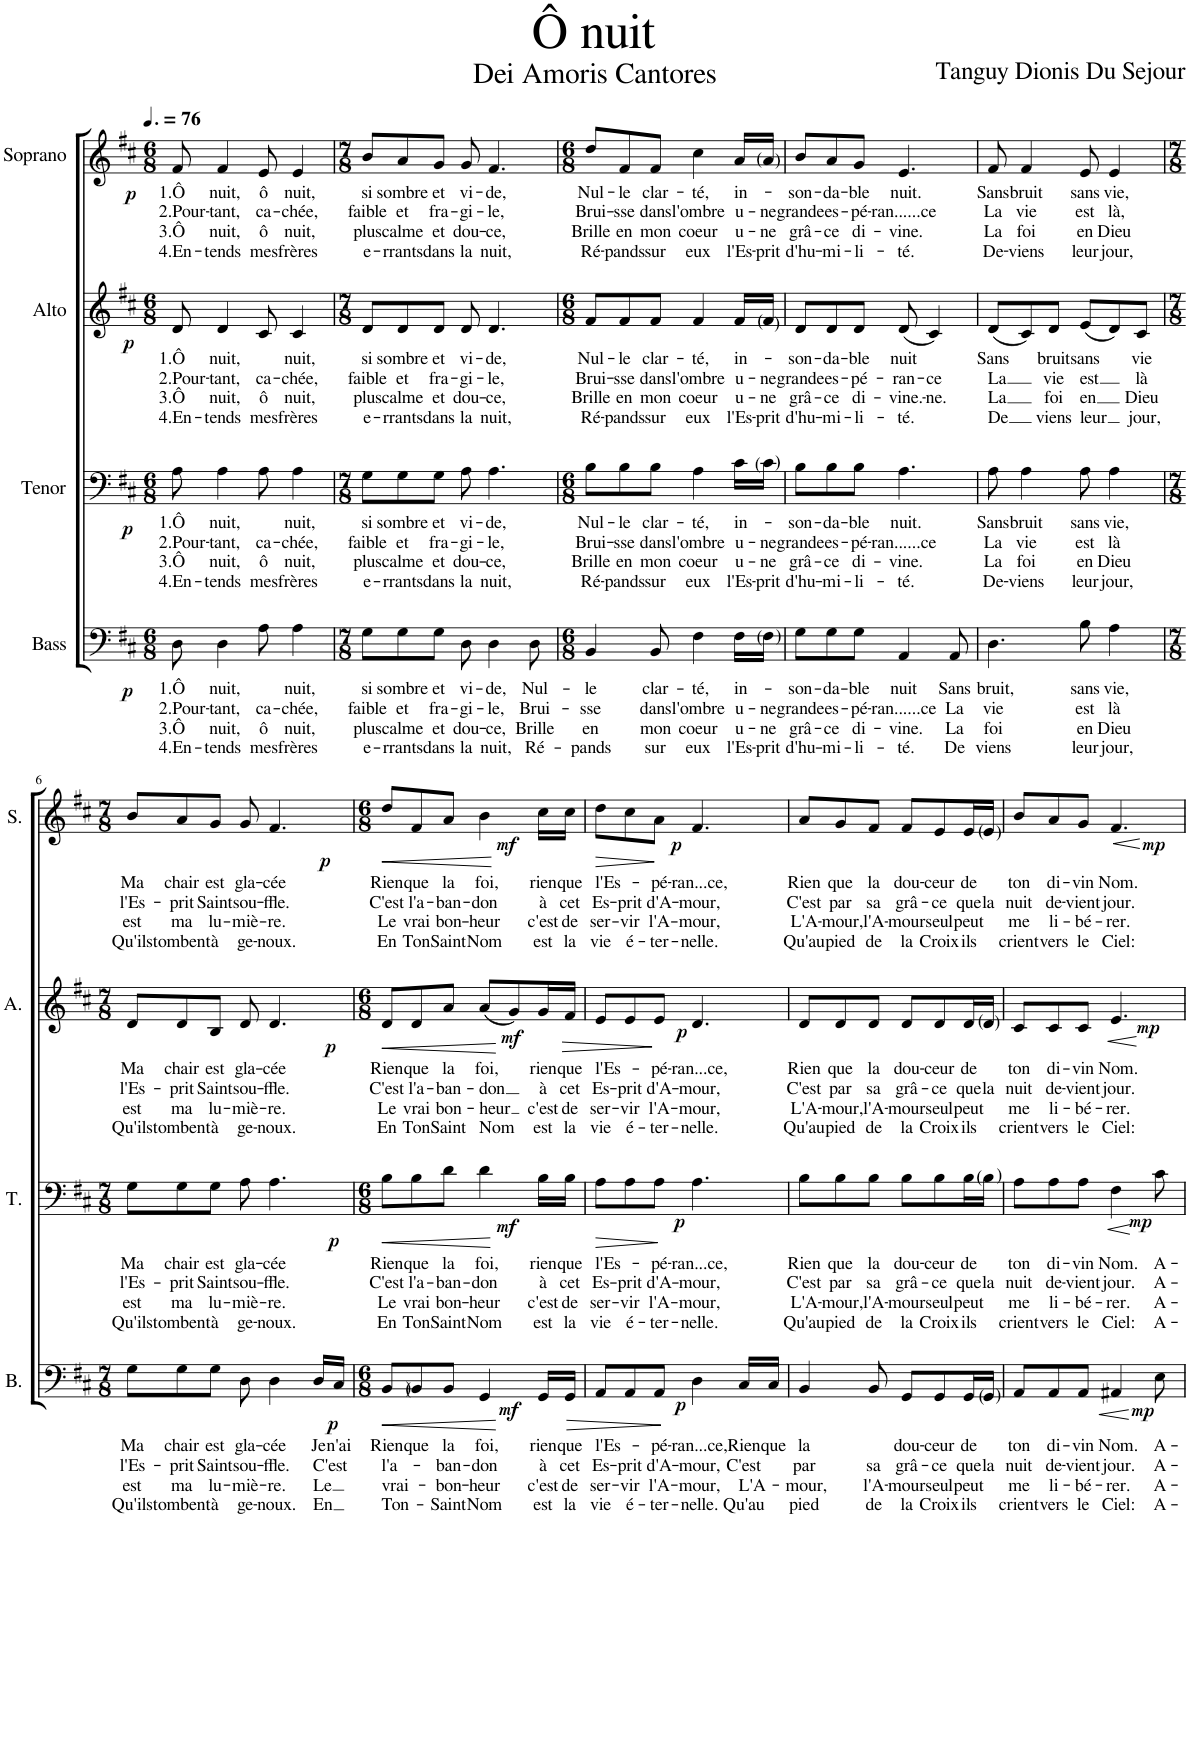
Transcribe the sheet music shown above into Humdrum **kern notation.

**kern	**text	**text	**text	**text	**dynam	**kern	**text	**text	**text	**text	**dynam	**kern	**text	**text	**text	**text	**dynam	**kern	**text	**text	**text	**text	**dynam
*part4	*part4	*part4	*part4	*part4	*part4	*part3	*part3	*part3	*part3	*part3	*part3	*part2	*part2	*part2	*part2	*part2	*part2	*part1	*part1	*part1	*part1	*part1	*part1
*staff4	*staff4	*staff4	*staff4	*staff4	*staff4	*staff3	*staff3	*staff3	*staff3	*staff3	*staff3	*staff2	*staff2	*staff2	*staff2	*staff2	*staff2	*staff1	*staff1	*staff1	*staff1	*staff1	*staff1
*I"Bass	*	*	*	*	*	*I"Tenor	*	*	*	*	*	*I"Alto	*	*	*	*	*	*I"Soprano	*	*	*	*	*
*I'B.	*	*	*	*	*	*I'T.	*	*	*	*	*	*I'A.	*	*	*	*	*	*I'S.	*	*	*	*	*
*clefF4	*	*	*	*	*	*clefF4	*	*	*	*	*	*clefG2	*	*	*	*	*	*clefG2	*	*	*	*	*
*k[f#c#]	*	*	*	*	*	*k[f#c#]	*	*	*	*	*	*k[f#c#]	*	*	*	*	*	*k[f#c#]	*	*	*	*	*
*M6/8	*	*	*	*	*	*M6/8	*	*	*	*	*	*M6/8	*	*	*	*	*	*M6/8	*	*	*	*	*
*MM114	*	*	*	*	*	*MM114	*	*	*	*	*	*MM114	*	*	*	*	*	*MM114	*	*	*	*	*
=1	=1	=1	=1	=1	=1	=1	=1	=1	=1	=1	=1	=1	=1	=1	=1	=1	=1	=1	=1	=1	=1	=1	=1
!	!LO:LY:b	!LO:LY:b	!LO:LY:b	!LO:LY:b	!LO:DY:b	!	!LO:LY:b	!LO:LY:b	!LO:LY:b	!LO:LY:b	!LO:DY:b	!	!LO:LY:b	!LO:LY:b	!LO:LY:b	!LO:LY:b	!LO:DY:b	!	!LO:LY:b	!LO:LY:b	!LO:LY:b	!LO:LY:b	!LO:DY:b
8D\	1.Ô	2.Pour-	3.Ô	4.En-	p	8A\	1.Ô	2.Pour-	3.Ô	4.En-	p	8d/	1.Ô	2.Pour-	3.Ô	4.En-	p	8f#/	1.Ô	2.Pour-	3.Ô	4.En-	p
!	!LO:LY:b	!LO:LY:b	!LO:LY:b	!LO:LY:b	!	!	!LO:LY:b	!LO:LY:b	!LO:LY:b	!LO:LY:b	!	!	!LO:LY:b	!LO:LY:b	!LO:LY:b	!LO:LY:b	!	!	!LO:LY:b	!LO:LY:b	!LO:LY:b	!LO:LY:b	!
4D\	nuit,	-tant,	nuit,	-tends	.	4A\	nuit,	-tant,	nuit,	-tends	.	4d/	nuit,	-tant,	nuit,	-tends	.	4f#/	nuit,	-tant,	nuit,	-tends	.
!	!	!LO:LY:b	!LO:LY:b	!LO:LY:b	!	!	!	!LO:LY:b	!LO:LY:b	!LO:LY:b	!	!	!	!LO:LY:b	!LO:LY:b	!LO:LY:b	!	!	!LO:LY:b	!LO:LY:b	!LO:LY:b	!LO:LY:b	!
8A\	.	ca-	ô	mes	.	8A\	.	ca-	ô	mes	.	8c#/	.	ca-	ô	mes	.	8e/	ô	ca-	ô	mes	.
!	!LO:LY:b	!LO:LY:b	!LO:LY:b	!LO:LY:b	!	!	!LO:LY:b	!LO:LY:b	!LO:LY:b	!LO:LY:b	!	!	!LO:LY:b	!LO:LY:b	!LO:LY:b	!LO:LY:b	!	!	!LO:LY:b	!LO:LY:b	!LO:LY:b	!LO:LY:b	!
4A\	nuit,	-chée,	nuit,	frères	.	4A\	nuit,	-chée,	nuit,	frères	.	4c#/	nuit,	-chée,	nuit,	frères	.	4e/	nuit,	-chée,	nuit,	frères	.
=2	=2	=2	=2	=2	=2	=2	=2	=2	=2	=2	=2	=2	=2	=2	=2	=2	=2	=2	=2	=2	=2	=2	=2
*M7/8	*	*	*	*	*	*M7/8	*	*	*	*	*	*M7/8	*	*	*	*	*	*M7/8	*	*	*	*	*
!	!LO:LY:b	!LO:LY:b	!LO:LY:b	!LO:LY:b	!	!	!LO:LY:b	!LO:LY:b	!LO:LY:b	!LO:LY:b	!	!	!LO:LY:b	!LO:LY:b	!LO:LY:b	!LO:LY:b	!	!	!LO:LY:b	!LO:LY:b	!LO:LY:b	!LO:LY:b	!
8G\L	si	faible	plus	e-	.	8G\L	si	faible	plus	e-	.	8d/L	si	faible	plus	e-	.	8b/L	si	faible	plus	e-	.
!	!LO:LY:b	!LO:LY:b	!LO:LY:b	!LO:LY:b	!	!	!LO:LY:b	!LO:LY:b	!LO:LY:b	!LO:LY:b	!	!	!LO:LY:b	!LO:LY:b	!LO:LY:b	!LO:LY:b	!	!	!LO:LY:b	!LO:LY:b	!LO:LY:b	!LO:LY:b	!
8G\	sombre	et	calme	-rrants	.	8G\	sombre	et	calme	-rrants	.	8d/	sombre	et	calme	-rrants	.	8a/	sombre	et	calme	-rrants	.
!	!LO:LY:b	!LO:LY:b	!LO:LY:b	!LO:LY:b	!	!	!LO:LY:b	!LO:LY:b	!LO:LY:b	!LO:LY:b	!	!	!LO:LY:b	!LO:LY:b	!LO:LY:b	!LO:LY:b	!	!	!LO:LY:b	!LO:LY:b	!LO:LY:b	!LO:LY:b	!
8G\J	et	fra-	et	dans	.	8G\J	et	fra-	et	dans	.	8d/J	et	fra-	et	dans	.	8g/J	et	fra-	et	dans	.
!	!LO:LY:b	!LO:LY:b	!LO:LY:b	!LO:LY:b	!	!	!LO:LY:b	!LO:LY:b	!LO:LY:b	!LO:LY:b	!	!	!LO:LY:b	!LO:LY:b	!LO:LY:b	!LO:LY:b	!	!	!LO:LY:b	!LO:LY:b	!LO:LY:b	!LO:LY:b	!
8D\	vi-	-gi-	dou-	la	.	8A\	vi-	-gi-	dou-	la	.	8d/	vi-	-gi-	dou-	la	.	8g/	vi-	-gi-	dou-	la	.
!	!LO:LY:b	!LO:LY:b	!LO:LY:b	!LO:LY:b	!	!	!LO:LY:b	!LO:LY:b	!LO:LY:b	!LO:LY:b	!	!	!LO:LY:b	!LO:LY:b	!LO:LY:b	!LO:LY:b	!	!	!LO:LY:b	!LO:LY:b	!LO:LY:b	!LO:LY:b	!
4D\	-de,	-le,	-ce,	nuit,	.	4.A\	-de,	-le,	-ce,	nuit,	.	4.d/	-de,	-le,	-ce,	nuit,	.	4.f#/	-de,	-le,	-ce,	nuit,	.
!	!LO:LY:b	!LO:LY:b	!LO:LY:b	!LO:LY:b	!	!	!	!	!	!	!	!	!	!	!	!	!	!	!	!	!	!	!
8D\	Nul-	Brui-	Brille	Ré-	.	.	.	.	.	.	.	.	.	.	.	.	.	.	.	.	.	.	.
=3	=3	=3	=3	=3	=3	=3	=3	=3	=3	=3	=3	=3	=3	=3	=3	=3	=3	=3	=3	=3	=3	=3	=3
*M6/8	*	*	*	*	*	*M6/8	*	*	*	*	*	*M6/8	*	*	*	*	*	*M6/8	*	*	*	*	*
!	!LO:LY:b	!LO:LY:b	!LO:LY:b	!LO:LY:b	!	!	!LO:LY:b	!LO:LY:b	!LO:LY:b	!LO:LY:b	!	!	!LO:LY:b	!LO:LY:b	!LO:LY:b	!LO:LY:b	!	!	!LO:LY:b	!LO:LY:b	!LO:LY:b	!LO:LY:b	!
4BB/	-le	-sse	en	-pands	.	8B\L	Nul-	Brui-	Brille	Ré-	.	8f#/L	Nul-	Brui-	Brille	Ré-	.	8dd/L	Nul-	Brui-	Brille	Ré-	.
!	!	!	!	!	!	!	!LO:LY:b	!LO:LY:b	!LO:LY:b	!LO:LY:b	!	!	!LO:LY:b	!LO:LY:b	!LO:LY:b	!LO:LY:b	!	!	!LO:LY:b	!LO:LY:b	!LO:LY:b	!LO:LY:b	!
.	.	.	.	.	.	8B\	-le	-sse	en	-pands	.	8f#/	-le	-sse	en	-pands	.	8f#/	-le	-sse	en	-pands	.
!	!LO:LY:b	!LO:LY:b	!LO:LY:b	!LO:LY:b	!	!	!LO:LY:b	!LO:LY:b	!LO:LY:b	!LO:LY:b	!	!	!LO:LY:b	!LO:LY:b	!LO:LY:b	!LO:LY:b	!	!	!LO:LY:b	!LO:LY:b	!LO:LY:b	!LO:LY:b	!
8BB/	clar-	dans	mon	sur	.	8B\J	clar-	dans	mon	sur	.	8f#/J	clar-	dans	mon	sur	.	8f#/J	clar-	dans	mon	sur	.
!	!LO:LY:b	!LO:LY:b	!LO:LY:b	!LO:LY:b	!	!	!LO:LY:b	!LO:LY:b	!LO:LY:b	!LO:LY:b	!	!	!LO:LY:b	!LO:LY:b	!LO:LY:b	!LO:LY:b	!	!	!LO:LY:b	!LO:LY:b	!LO:LY:b	!LO:LY:b	!
4F#\	-té,	l'ombre	coeur	eux	.	4A\	-té,	l'ombre	coeur	eux	.	4f#/	-té,	l'ombre	coeur	eux	.	4cc#\	-té,	l'ombre	coeur	eux	.
!	!LO:LY:b	!LO:LY:b	!LO:LY:b	!LO:LY:b	!	!	!LO:LY:b	!LO:LY:b	!LO:LY:b	!LO:LY:b	!	!	!LO:LY:b	!LO:LY:b	!LO:LY:b	!LO:LY:b	!	!	!LO:LY:b	!LO:LY:b	!LO:LY:b	!LO:LY:b	!
16F#\LL	in-	u-	u-	l'Es-	.	16c#\LL	in-	u-	u-	l'Es-	.	16f#/LL	in-	u-	u-	l'Es-	.	16a/LL	in-	u-	u-	l'Es-	.
!	!	!LO:LY:b	!LO:LY:b	!LO:LY:b	!	!	!	!LO:LY:b	!LO:LY:b	!LO:LY:b	!	!	!	!LO:LY:b	!LO:LY:b	!LO:LY:b	!	!	!	!LO:LY:b	!LO:LY:b	!LO:LY:b	!
16F#\JJ	.	-ne	-ne	-prit	.	16c#\JJ	.	-ne	-ne	-prit	.	16f#/JJ	.	-ne	-ne	-prit	.	16a/JJ	.	-ne	-ne	-prit	.
=4	=4	=4	=4	=4	=4	=4	=4	=4	=4	=4	=4	=4	=4	=4	=4	=4	=4	=4	=4	=4	=4	=4	=4
!	!LO:LY:b	!LO:LY:b	!LO:LY:b	!LO:LY:b	!	!	!LO:LY:b	!LO:LY:b	!LO:LY:b	!LO:LY:b	!	!	!LO:LY:b	!LO:LY:b	!LO:LY:b	!LO:LY:b	!	!	!LO:LY:b	!LO:LY:b	!LO:LY:b	!LO:LY:b	!
8G\L	-son-	grande	grâ-	d'hu-	.	8B\L	-son-	grande	grâ-	d'hu-	.	8d/L	-son-	grande	grâ-	d'hu-	.	8b/L	-son-	grande	grâ-	d'hu-	.
!	!LO:LY:b	!LO:LY:b	!LO:LY:b	!LO:LY:b	!	!	!LO:LY:b	!LO:LY:b	!LO:LY:b	!LO:LY:b	!	!	!LO:LY:b	!LO:LY:b	!LO:LY:b	!LO:LY:b	!	!	!LO:LY:b	!LO:LY:b	!LO:LY:b	!LO:LY:b	!
8G\	-da-	es-	-ce	-mi-	.	8B\	-da-	es-	-ce	-mi-	.	8d/	-da-	es-	-ce	-mi-	.	8a/	-da-	es-	-ce	-mi-	.
!	!LO:LY:b	!LO:LY:b	!LO:LY:b	!LO:LY:b	!	!	!LO:LY:b	!LO:LY:b	!LO:LY:b	!LO:LY:b	!	!	!LO:LY:b	!LO:LY:b	!LO:LY:b	!LO:LY:b	!	!	!LO:LY:b	!LO:LY:b	!LO:LY:b	!LO:LY:b	!
8G\J	-ble	-pé-	di-	-li-	.	8B\J	-ble	-pé-	di-	-li-	.	8d/J	-ble	-pé-	di-	-li-	.	8g/J	-ble	-pé-	di-	-li-	.
!	!LO:LY:b	!LO:LY:b	!LO:LY:b	!LO:LY:b	!	!	!LO:LY:b	!LO:LY:b	!LO:LY:b	!LO:LY:b	!	!	!LO:LY:b	!LO:LY:b	!LO:LY:b	!LO:LY:b	!	!	!LO:LY:b	!LO:LY:b	!LO:LY:b	!LO:LY:b	!
4AA/	nuit	-ran......ce	-vine.	-té.	.	4.A\	nuit.	-ran......ce	-vine.	-té.	.	(8d/	nuit	-ran-	-vine.-	-té.	.	4.e/	nuit.	-ran......ce	-vine.	-té.	.
!	!	!	!	!	!	!	!	!	!	!	!	!	!	!LO:LY:b	!LO:LY:b	!	!	!	!	!	!	!	!
.	.	.	.	.	.	.	.	.	.	.	.	4c#/)	.	-ce	-ne.	.	.	.	.	.	.	.	.
!	!LO:LY:b	!LO:LY:b	!LO:LY:b	!LO:LY:b	!	!	!	!	!	!	!	!	!	!	!	!	!	!	!	!	!	!	!
8AA/	Sans	La	La	De	.	.	.	.	.	.	.	.	.	.	.	.	.	.	.	.	.	.	.
=5	=5	=5	=5	=5	=5	=5	=5	=5	=5	=5	=5	=5	=5	=5	=5	=5	=5	=5	=5	=5	=5	=5	=5
!	!LO:LY:b	!LO:LY:b	!LO:LY:b	!LO:LY:b	!	!	!LO:LY:b	!LO:LY:b	!LO:LY:b	!LO:LY:b	!	!	!LO:LY:b	!LO:LY:b	!LO:LY:b	!LO:LY:b	!	!	!LO:LY:b	!LO:LY:b	!LO:LY:b	!LO:LY:b	!
4.D\	bruit,	vie	foi	-viens	.	8A\	Sans	La	La	De-	.	(8d/L	Sans	-La	La	De	.	8f#/	Sans	La	La	De-	.
!	!	!	!	!	!	!	!LO:LY:b	!LO:LY:b	!LO:LY:b	!LO:LY:b	!	!	!	!	!	!	!	!	!LO:LY:b	!LO:LY:b	!LO:LY:b	!LO:LY:b	!
.	.	.	.	.	.	4A\	bruit	vie	foi	-viens	.	8c#/)	.	.	.	.	.	4f#/	bruit	vie	foi	-viens	.
!	!	!	!	!	!	!	!	!	!	!	!	!	!LO:LY:b	!LO:LY:b	!LO:LY:b	!LO:LY:b	!	!	!	!	!	!	!
.	.	.	.	.	.	.	.	.	.	.	.	8d/J	bruit	vie	foi	viens	.	.	.	.	.	.	.
!	!LO:LY:b	!LO:LY:b	!LO:LY:b	!LO:LY:b	!	!	!LO:LY:b	!LO:LY:b	!LO:LY:b	!LO:LY:b	!	!	!LO:LY:b	!LO:LY:b	!LO:LY:b	!LO:LY:b	!	!	!LO:LY:b	!LO:LY:b	!LO:LY:b	!LO:LY:b	!
8B\	sans	est	en	leur	.	8A\	sans	est	en	leur	.	(8e/L	sans	est	en	leur	.	8e/	sans	est	en	leur	.
!	!LO:LY:b	!LO:LY:b	!LO:LY:b	!LO:LY:b	!	!	!LO:LY:b	!LO:LY:b	!LO:LY:b	!LO:LY:b	!	!	!	!	!	!	!	!	!LO:LY:b	!LO:LY:b	!LO:LY:b	!LO:LY:b	!
4A\	vie,	là	Dieu	jour,	.	4A\	vie,	là	Dieu	jour,	.	8d/)	.	.	.	.	.	4e/	vie,	là,	Dieu	jour,	.
!	!	!	!	!	!	!	!	!	!	!	!	!	!LO:LY:b	!LO:LY:b	!LO:LY:b	!LO:LY:b	!	!	!	!	!	!	!
.	.	.	.	.	.	.	.	.	.	.	.	8c#/J	vie	là	Dieu	jour,	.	.	.	.	.	.	.
!!LO:LB:g=z
=6	=6	=6	=6	=6	=6	=6	=6	=6	=6	=6	=6	=6	=6	=6	=6	=6	=6	=6	=6	=6	=6	=6	=6
*M7/8	*	*	*	*	*	*M7/8	*	*	*	*	*	*M7/8	*	*	*	*	*	*M7/8	*	*	*	*	*
!	!LO:LY:b	!LO:LY:b	!LO:LY:b	!LO:LY:b	!	!	!LO:LY:b	!LO:LY:b	!LO:LY:b	!LO:LY:b	!	!	!LO:LY:b	!LO:LY:b	!LO:LY:b	!LO:LY:b	!	!	!LO:LY:b	!LO:LY:b	!LO:LY:b	!LO:LY:b	!
8G\L	Ma	l'Es-	est	Qu'ils	.	8G\L	Ma	l'Es-	est	Qu'ils	.	8d/L	Ma	l'Es-	est	Qu'ils	.	8b/L	Ma	l'Es-	est	Qu'ils	.
!	!LO:LY:b	!LO:LY:b	!LO:LY:b	!LO:LY:b	!	!	!LO:LY:b	!LO:LY:b	!LO:LY:b	!LO:LY:b	!	!	!LO:LY:b	!LO:LY:b	!LO:LY:b	!LO:LY:b	!	!	!LO:LY:b	!LO:LY:b	!LO:LY:b	!LO:LY:b	!
8G\	chair	-prit	ma	tombent	.	8G\	chair	-prit	ma	tombent	.	8d/	chair	-prit	ma	tombent	.	8a/	chair	-prit	ma	tombent	.
!	!LO:LY:b	!LO:LY:b	!LO:LY:b	!LO:LY:b	!	!	!LO:LY:b	!LO:LY:b	!LO:LY:b	!LO:LY:b	!	!	!LO:LY:b	!LO:LY:b	!LO:LY:b	!LO:LY:b	!	!	!LO:LY:b	!LO:LY:b	!LO:LY:b	!LO:LY:b	!
8G\J	est	Saint	lu-	à	.	8G\J	est	Saint	lu-	à	.	8B/J	est	Saint	lu-	à	.	8g/J	est	Saint	lu-	à	.
!	!LO:LY:b	!LO:LY:b	!LO:LY:b	!LO:LY:b	!	!	!LO:LY:b	!LO:LY:b	!LO:LY:b	!LO:LY:b	!	!	!LO:LY:b	!LO:LY:b	!LO:LY:b	!LO:LY:b	!	!	!LO:LY:b	!LO:LY:b	!LO:LY:b	!LO:LY:b	!
8D\	gla-	sou-	-miè-	ge-	.	8A\	gla-	sou-	-miè-	ge-	.	8d/	gla-	sou-	-miè-	ge-	.	8g/	gla-	sou-	-miè-	ge-	.
!	!LO:LY:b	!LO:LY:b	!LO:LY:b	!LO:LY:b	!	!	!LO:LY:b	!LO:LY:b	!LO:LY:b	!LO:LY:b	!	!	!LO:LY:b	!LO:LY:b	!LO:LY:b	!LO:LY:b	!	!	!LO:LY:b	!LO:LY:b	!LO:LY:b	!LO:LY:b	!
4D\	-cée	-ffle.	-re.	-noux.	.	4.A\	-cée	-ffle.	-re.	-noux.	.	4.d/	-cée	-ffle.	-re.	-noux.	.	4.f#/	-cée	-ffle.	-re.	-noux.	.
!	!LO:LY:b	!LO:LY:b	!LO:LY:b	!LO:LY:b	!	!	!	!	!	!	!	!	!	!	!	!	!	!	!	!	!	!	!
16D/LL	Je	C'est	Le	En	.	.	.	.	.	.	.	.	.	.	.	.	.	.	.	.	.	.	.
!	!LO:LY:b	!	!	!	!	!	!	!	!	!	!	!	!	!	!	!	!	!	!	!	!	!	!
16C#/JJ	n'ai	.	.	.	.	.	.	.	.	.	.	.	.	.	.	.	.	.	.	.	.	.	.
=7	=7	=7	=7	=7	=7	=7	=7	=7	=7	=7	=7	=7	=7	=7	=7	=7	=7	=7	=7	=7	=7	=7	=7
*M6/8	*	*	*	*	*	*M6/8	*	*	*	*	*	*M6/8	*	*	*	*	*	*M6/8	*	*	*	*	*
!	!LO:LY:b	!LO:LY:b	!LO:LY:b	!LO:LY:b	!LO:HP:b	!	!LO:LY:b	!LO:LY:b	!LO:LY:b	!LO:LY:b	!LO:HP:b	!	!LO:LY:b	!LO:LY:b	!LO:LY:b	!LO:LY:b	!LO:HP:b	!	!LO:LY:b	!LO:LY:b	!LO:LY:b	!LO:LY:b	!LO:HP:b
!	!	!	!	!	!LO:DY:n=1:b	!	!	!	!	!	!LO:DY:n=1:b	!	!	!	!	!	!LO:DY:n=1:b	!	!	!	!	!	!LO:DY:n=1:b
8BB/L	Rien	l'a-	vrai-	Ton-	< p	8B\L	Rien	C'est	Le	En	< p	8d/L	Rien	C'est	Le	En	< p	8dd/L	Rien	C'est	Le	En	< p
!	!LO:LY:b	!	!	!	!	!	!LO:LY:b	!LO:LY:b	!LO:LY:b	!LO:LY:b	!	!	!LO:LY:b	!LO:LY:b	!LO:LY:b	!LO:LY:b	!	!	!LO:LY:b	!LO:LY:b	!LO:LY:b	!LO:LY:b	!
8BB/	que	.	.	.	.	8B\	que	l'a-	vrai	Ton	.	8d/	que	l'a-	vrai	Ton	.	8f#/	que	l'a-	vrai	Ton	.
!	!LO:LY:b	!LO:LY:b	!LO:LY:b	!LO:LY:b	!	!	!LO:LY:b	!LO:LY:b	!LO:LY:b	!LO:LY:b	!	!	!LO:LY:b	!LO:LY:b	!LO:LY:b	!LO:LY:b	!	!	!LO:LY:b	!LO:LY:b	!LO:LY:b	!LO:LY:b	!
8BB/J	la	-ban-	bon-	Saint	.	8d\J	la	-ban-	bon-	Saint	.	8a/J	la	-ban-	bon-	Saint	.	8a/J	la	-ban-	bon-	Saint	.
!	!LO:LY:b	!LO:LY:b	!LO:LY:b	!LO:LY:b	!	!	!LO:LY:b	!LO:LY:b	!LO:LY:b	!LO:LY:b	!	!	!LO:LY:b	!LO:LY:b	!LO:LY:b	!LO:LY:b	!	!	!LO:LY:b	!LO:LY:b	!LO:LY:b	!LO:LY:b	!
4GG/	foi,	-don	-heur	Nom	.	4d\	foi,	-don	-heur	Nom	.	(8a/L	foi,	-don	-heur	Nom	.	4b\	foi,	-don	-heur	Nom	.
.	.	.	.	.	.	.	.	.	.	.	.	8g/)	.	.	.	.	.	.	.	.	.	.	.
!	!LO:LY:b	!LO:LY:b	!LO:LY:b	!LO:LY:b	!LO:DY:n=2:b	!	!LO:LY:b	!LO:LY:b	!LO:LY:b	!LO:LY:b	!LO:DY:n=2:b	!	!LO:LY:b	!LO:LY:b	!LO:LY:b	!LO:LY:b	!LO:DY:n=2:b	!	!LO:LY:b	!LO:LY:b	!LO:LY:b	!LO:LY:b	!LO:DY:n=2:b
16GG/LL	rien	à	c'est	est	mf	16B\LL	rien	à	c'est	est	mf	16g/L	rien	à	c'est	est	mf	16cc#\LL	rien	à	c'est	est	mf
!	!LO:LY:b	!LO:LY:b	!LO:LY:b	!LO:LY:b	!	!	!LO:LY:b	!LO:LY:b	!LO:LY:b	!LO:LY:b	!	!	!LO:LY:b	!LO:LY:b	!LO:LY:b	!LO:LY:b	!	!	!LO:LY:b	!LO:LY:b	!LO:LY:b	!LO:LY:b	!
16GG/JJ	que	cet	de	la	.	16B\JJ	que	cet	de	la	.	16f#/JJ	que	cet	de	la	.	16cc#\JJ	que	cet	de	la	.
.	.	.	.	.	[	.	.	.	.	.	[	.	.	.	.	.	[	.	.	.	.	.	[
=8	=8	=8	=8	=8	=8	=8	=8	=8	=8	=8	=8	=8	=8	=8	=8	=8	=8	=8	=8	=8	=8	=8	=8
!	!LO:LY:b	!LO:LY:b	!LO:LY:b	!LO:LY:b	!	!	!LO:LY:b	!LO:LY:b	!LO:LY:b	!LO:LY:b	!LO:HP:b	!	!LO:LY:b	!LO:LY:b	!LO:LY:b	!LO:LY:b	!	!	!LO:LY:b	!LO:LY:b	!LO:LY:b	!LO:LY:b	!LO:HP:b
8AA/L	l'Es-	Es-	ser-	vie	.	8A\L	l'Es-	Es-	ser-	vie	>	8e/L	l'Es-	Es-	ser-	vie	.	8dd\L	l'Es-	Es-	ser-	vie	>
!	!	!LO:LY:b	!LO:LY:b	!LO:LY:b	!LO:HP:b	!	!	!LO:LY:b	!LO:LY:b	!LO:LY:b	!	!	!	!LO:LY:b	!LO:LY:b	!LO:LY:b	!LO:HP:b	!	!	!LO:LY:b	!LO:LY:b	!LO:LY:b	!
8AA/	.	-prit	-vir	é-	>	8A\	.	-prit	-vir	é-	.	8e/	.	-prit	-vir	é-	>	8cc#\	.	-prit	-vir	é-	.
!	!LO:LY:b	!LO:LY:b	!LO:LY:b	!LO:LY:b	!	!	!LO:LY:b	!LO:LY:b	!LO:LY:b	!LO:LY:b	!	!	!LO:LY:b	!LO:LY:b	!LO:LY:b	!LO:LY:b	!	!	!LO:LY:b	!LO:LY:b	!LO:LY:b	!LO:LY:b	!
8AA/J	-pé-	d'A-	l'A-	-ter-	.	8A\J	-pé-	d'A-	l'A-	-ter-	.	8e/J	-pé-	d'A-	l'A-	-ter-	.	8a\J	-pé-	d'A-	l'A-	-ter-	.
!	!LO:LY:b	!LO:LY:b	!LO:LY:b	!LO:LY:b	!LO:DY:b	!	!LO:LY:b	!LO:LY:b	!LO:LY:b	!LO:LY:b	!LO:DY:b	!	!LO:LY:b	!LO:LY:b	!LO:LY:b	!LO:LY:b	!LO:DY:b	!	!LO:LY:b	!LO:LY:b	!LO:LY:b	!LO:LY:b	!LO:DY:b
4D\	-ran...ce,	-mour,	-mour,	-nelle.	p	4.A\	-ran...ce,	-mour,	-mour,	-nelle.	p	4.d/	-ran...ce,	-mour,	-mour,	-nelle.	p	4.f#/	-ran...ce,	-mour,	-mour,	-nelle.	p
!	!LO:LY:b	!LO:LY:b	!LO:LY:b	!LO:LY:b	!	!	!	!	!	!	!	!	!	!	!	!	!	!	!	!	!	!	!
16C#/LL	Rien	C'est	L'A-	Qu'au	.	.	.	.	.	.	.	.	.	.	.	.	.	.	.	.	.	.	.
!	!LO:LY:b	!	!	!	!	!	!	!	!	!	!	!	!	!	!	!	!	!	!	!	!	!	!
16C#/JJ	que	.	.	.	.	.	.	.	.	.	.	.	.	.	.	.	.	.	.	.	.	.	.
.	.	.	.	.	]	.	.	.	.	.	]	.	.	.	.	.	]	.	.	.	.	.	]
=9	=9	=9	=9	=9	=9	=9	=9	=9	=9	=9	=9	=9	=9	=9	=9	=9	=9	=9	=9	=9	=9	=9	=9
!	!LO:LY:b	!LO:LY:b	!LO:LY:b	!LO:LY:b	!	!	!LO:LY:b	!LO:LY:b	!LO:LY:b	!LO:LY:b	!	!	!LO:LY:b	!LO:LY:b	!LO:LY:b	!LO:LY:b	!	!	!LO:LY:b	!LO:LY:b	!LO:LY:b	!LO:LY:b	!
4BB/	la	par	-mour,	pied	.	8B\L	Rien	C'est	L'A-	Qu'au	.	8d/L	Rien	C'est	L'A-	Qu'au	.	8a/L	Rien	C'est	L'A-	Qu'au	.
!	!	!	!	!	!	!	!LO:LY:b	!LO:LY:b	!LO:LY:b	!LO:LY:b	!	!	!LO:LY:b	!LO:LY:b	!LO:LY:b	!LO:LY:b	!	!	!LO:LY:b	!LO:LY:b	!LO:LY:b	!LO:LY:b	!
.	.	.	.	.	.	8B\	que	par	-mour,	pied	.	8d/	que	par	-mour,	pied	.	8g/	que	par	-mour,	pied	.
!	!	!LO:LY:b	!LO:LY:b	!LO:LY:b	!	!	!LO:LY:b	!LO:LY:b	!LO:LY:b	!LO:LY:b	!	!	!LO:LY:b	!LO:LY:b	!LO:LY:b	!LO:LY:b	!	!	!LO:LY:b	!LO:LY:b	!LO:LY:b	!LO:LY:b	!
8BB/	.	sa	l'A-	de	.	8B\J	la	sa	l'A-	de	.	8d/J	la	sa	l'A-	de	.	8f#/J	la	sa	l'A-	de	.
!	!LO:LY:b	!LO:LY:b	!LO:LY:b	!LO:LY:b	!	!	!LO:LY:b	!LO:LY:b	!LO:LY:b	!LO:LY:b	!	!	!LO:LY:b	!LO:LY:b	!LO:LY:b	!LO:LY:b	!	!	!LO:LY:b	!LO:LY:b	!LO:LY:b	!LO:LY:b	!
8GG/L	dou-	grâ-	-mour	la	.	8B\L	dou-	grâ-	-mour	la	.	8d/L	dou-	grâ-	-mour	la	.	8f#/L	dou-	grâ-	-mour	la	.
!	!LO:LY:b	!LO:LY:b	!LO:LY:b	!LO:LY:b	!	!	!LO:LY:b	!LO:LY:b	!LO:LY:b	!LO:LY:b	!	!	!LO:LY:b	!LO:LY:b	!LO:LY:b	!LO:LY:b	!	!	!LO:LY:b	!LO:LY:b	!LO:LY:b	!LO:LY:b	!
8GG/	-ceur	-ce	seul	Croix	.	8B\	-ceur	-ce	seul	Croix	.	8d/	-ceur	-ce	seul	Croix	.	8e/	-ceur	-ce	seul	Croix	.
!	!LO:LY:b	!LO:LY:b	!LO:LY:b	!LO:LY:b	!	!	!LO:LY:b	!LO:LY:b	!LO:LY:b	!LO:LY:b	!	!	!LO:LY:b	!LO:LY:b	!LO:LY:b	!LO:LY:b	!	!	!LO:LY:b	!LO:LY:b	!LO:LY:b	!LO:LY:b	!
16GG/L	de	que	peut	ils	.	16B\L	de	que	peut	ils	.	16d/L	de	que	peut	ils	.	16e/L	de	que	peut	ils	.
!	!	!LO:LY:b	!	!	!	!	!	!LO:LY:b	!	!	!	!	!	!LO:LY:b	!	!	!	!	!	!LO:LY:b	!	!	!
16GG/JJ	.	la	.	.	.	16B\JJ	.	la	.	.	.	16d/JJ	.	la	.	.	.	16e/JJ	.	la	.	.	.
=10	=10	=10	=10	=10	=10	=10	=10	=10	=10	=10	=10	=10	=10	=10	=10	=10	=10	=10	=10	=10	=10	=10	=10
!	!LO:LY:b	!LO:LY:b	!LO:LY:b	!LO:LY:b	!	!	!LO:LY:b	!LO:LY:b	!LO:LY:b	!LO:LY:b	!	!	!LO:LY:b	!LO:LY:b	!LO:LY:b	!LO:LY:b	!	!	!LO:LY:b	!LO:LY:b	!LO:LY:b	!LO:LY:b	!
8AA/L	ton	nuit	me	crient	.	8A\L	ton	nuit	me	crient	.	8c#/L	ton	nuit	me	crient	.	8b/L	ton	nuit	me	crient	.
!	!LO:LY:b	!LO:LY:b	!LO:LY:b	!LO:LY:b	!	!	!LO:LY:b	!LO:LY:b	!LO:LY:b	!LO:LY:b	!	!	!LO:LY:b	!LO:LY:b	!LO:LY:b	!LO:LY:b	!	!	!LO:LY:b	!LO:LY:b	!LO:LY:b	!LO:LY:b	!
8AA/	di-	de-	li-	vers	.	8A\	di-	de-	li-	vers	.	8c#/	di-	de-	li-	vers	.	8a/	di-	de-	li-	vers	.
!	!LO:LY:b	!LO:LY:b	!LO:LY:b	!LO:LY:b	!LO:HP:b	!	!LO:LY:b	!LO:LY:b	!LO:LY:b	!LO:LY:b	!LO:HP:b	!	!LO:LY:b	!LO:LY:b	!LO:LY:b	!LO:LY:b	!LO:HP:b	!	!LO:LY:b	!LO:LY:b	!LO:LY:b	!LO:LY:b	!LO:HP:b
8AA/J	-vin	-vient	-bé-	le	<	8A\J	-vin	-vient	-bé-	le	<	8c#/J	-vin	-vient	-bé-	le	<	8g/J	-vin	-vient	-bé-	le	<
!	!LO:LY:b	!LO:LY:b	!LO:LY:b	!LO:LY:b	!LO:DY:b	!	!LO:LY:b	!LO:LY:b	!LO:LY:b	!LO:LY:b	!LO:DY:b	!	!LO:LY:b	!LO:LY:b	!LO:LY:b	!LO:LY:b	!LO:DY:b	!	!LO:LY:b	!LO:LY:b	!LO:LY:b	!LO:LY:b	!LO:DY:b
4AA#X/	Nom.	jour.	-rer.	Ciel:	mp	4F#\	Nom.	jour.	-rer.	Ciel:	mp	4.e/	Nom.	jour.	-rer.	Ciel:	mp	4.f#/	Nom.	jour.	-rer.	Ciel:	mp
!	!LO:LY:b	!LO:LY:b	!LO:LY:b	!LO:LY:b	!	!	!LO:LY:b	!LO:LY:b	!LO:LY:b	!LO:LY:b	!	!	!	!	!	!	!	!	!	!	!	!	!
8E\	A-	A-	A-	A-	.	8c#\	A-	A-	A-	A-	.	.	.	.	.	.	.	.	.	.	.	.	.
.	.	.	.	.	[	.	.	.	.	.	[	.	.	.	.	.	[	.	.	.	.	.	[
=	=	=	=	=	=	=	=	=	=	=	=	=	=	=	=	=	=	=	=	=	=	=	=
*-	*-	*-	*-	*-	*-	*-	*-	*-	*-	*-	*-	*-	*-	*-	*-	*-	*-	*-	*-	*-	*-	*-	*-
